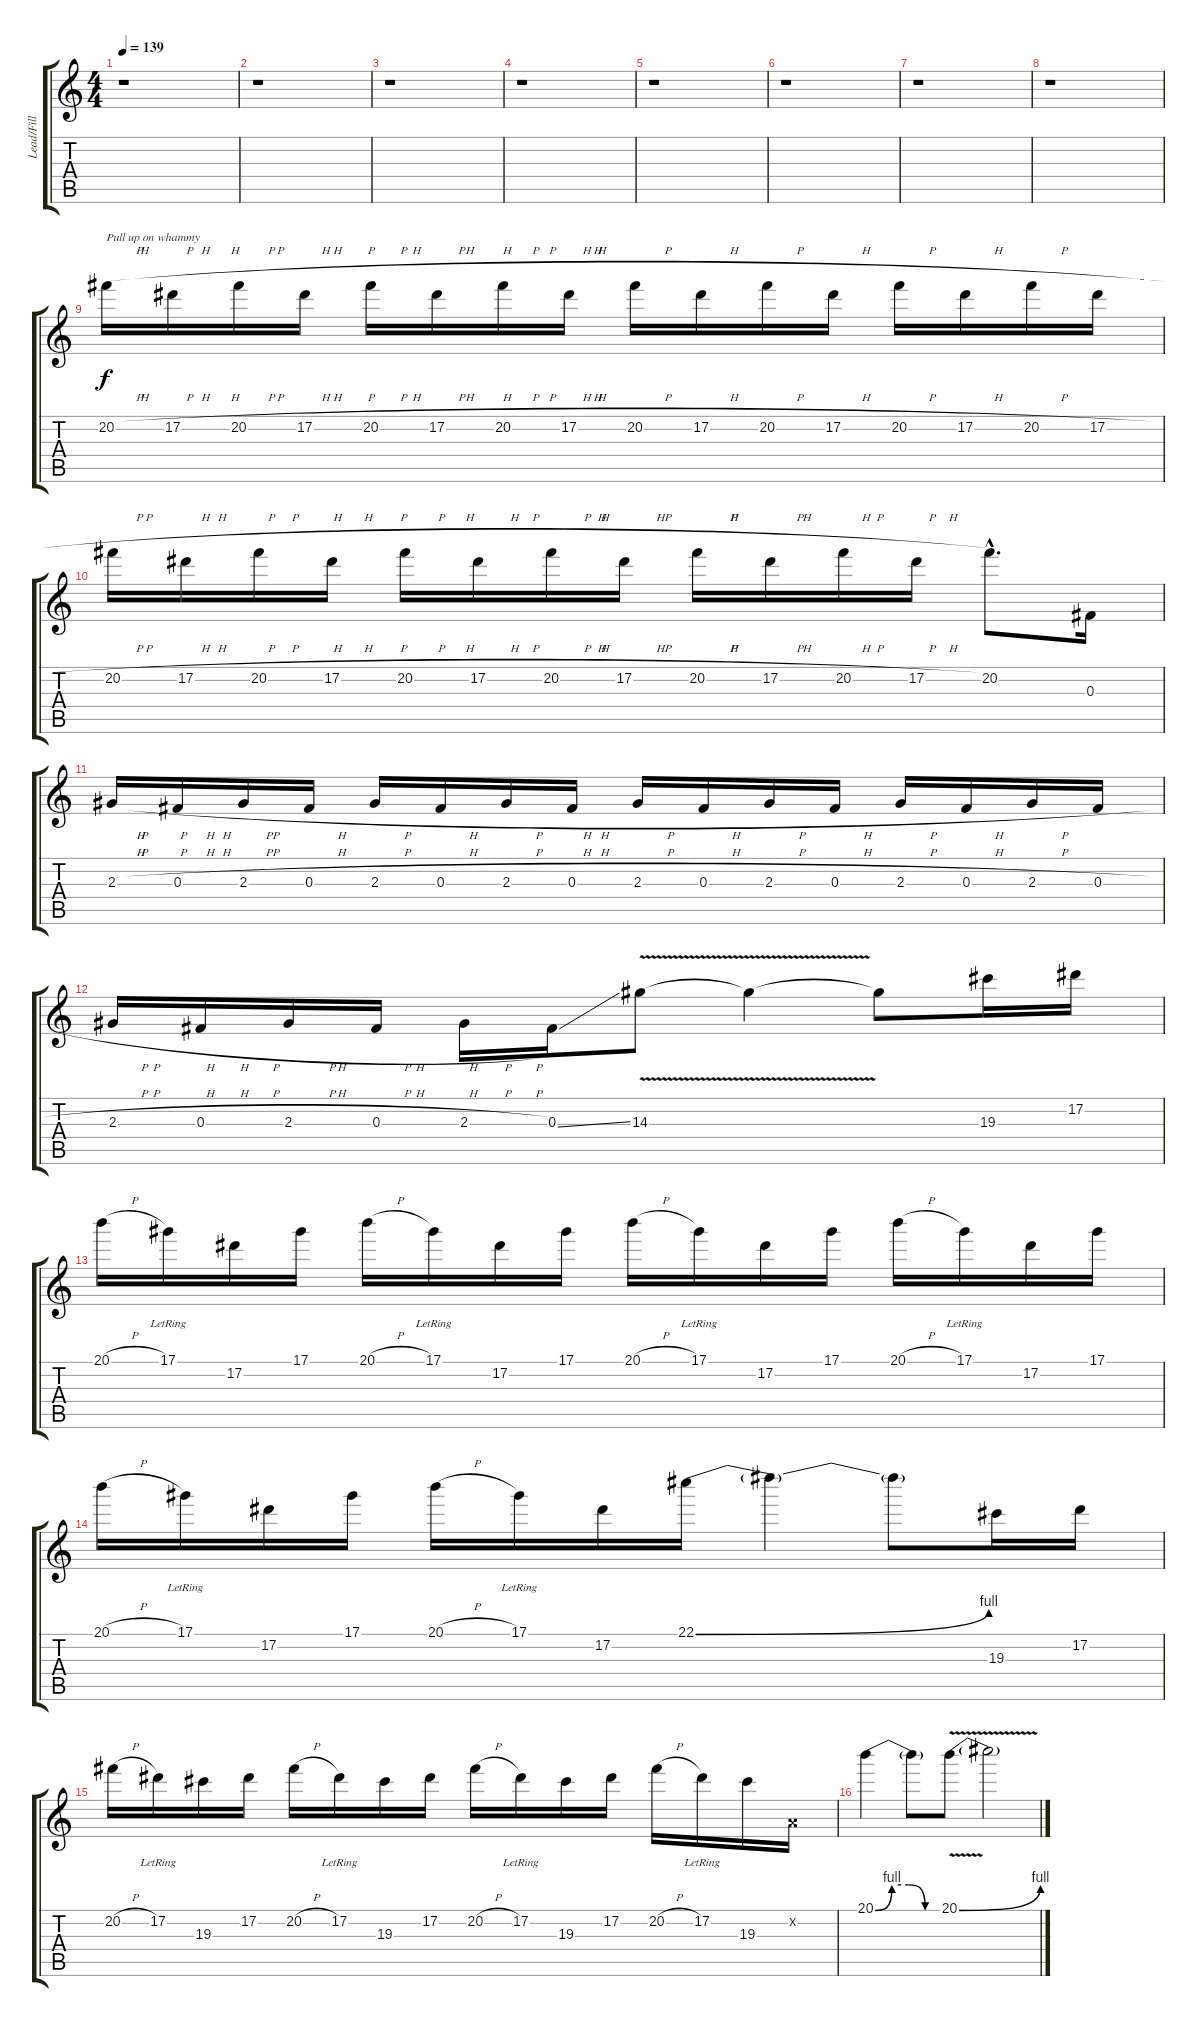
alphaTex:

\track ("Lead/Fill 1" "Lead/Fill ") {instrument overdrivenguitar}
\staff {score tabs}
\tuning (Eb4 Bb3 Gb3 Db3 Ab2 Eb2) {hide}
\ts (4 4)
\tempo 139
\clef g2
\ks c
r.1{dy f} |
r.1 |
r.1 |
r.1 |
r.1 |
r.1 |
r.1 |
r.1 |
20.2{h}.16{txt "Pull up on whammy" volume 16} 17.2{h}.16 20.2{h}.16 17.2{h}.16 20.2{h}.16 17.2{h}.16 20.2{h}.16 17.2{h}.16 20.2{h}.16 17.2{h}.16 20.2{h}.16 17.2{h}.16 20.2{h}.16 17.2{h}.16 20.2{h}.16 17.2{h}.16 |
20.2{h}.16 17.2{h}.16 20.2{h}.16 17.2{h}.16 20.2{h}.16 17.2{h}.16 20.2{h}.16 17.2{h}.16 20.2{h}.16 17.2{h}.16 20.2{h}.16 17.2{h}.16 20.2{hac}.8{d} 0.3.16 |
2.3{h}.16 0.3{h}.16 2.3{h}.16 0.3{h}.16 2.3{h}.16 0.3{h}.16 2.3{h}.16 0.3{h}.16 2.3{h}.16 0.3{h}.16 2.3{h}.16 0.3{h}.16 2.3{h}.16 0.3{h}.16 2.3{h}.16 0.3{h}.16 |
2.3{h}.16 0.3{h}.16 2.3{h}.16 0.3{h}.16 2.3{h}.16 0.3{ss}.16 14.3{v}.8 14.3{t}.4 14.3{t}.8 19.3.16 17.2.16 |
20.1{h}.16 17.1{lr}.16 17.2.16 17.1.16 20.1{h}.16 17.1{lr}.16 17.2.16 17.1.16 20.1{h}.16 17.1{lr}.16 17.2.16 17.1.16 20.1{h}.16 17.1{lr}.16 17.2.16 17.1.16 |
20.1{h}.16 17.1{lr}.16 17.2.16 17.1.16 20.1{h}.16 17.1{lr}.16 17.2.16 22.1{be (bend 0 0 60 4)}.16 22.1{t}.4 22.1{t}.8 19.3.16 17.2.16 |
20.2{h}.16 17.2{lr}.16 19.3.16 17.2.16 20.2{h}.16 17.2{lr}.16 19.3.16 17.2.16 20.2{h}.16 17.2{lr}.16 19.3.16 17.2.16 20.2{h}.16 17.2{lr}.16 19.3.16 -1.2{x}.16 |
20.1{be (custom 0 0 15 4 30 4 45 0 60 0)}.4 20.1{t}.8 20.1{be (bend 0 0 60 4) v}.8 20.1{t}.2
